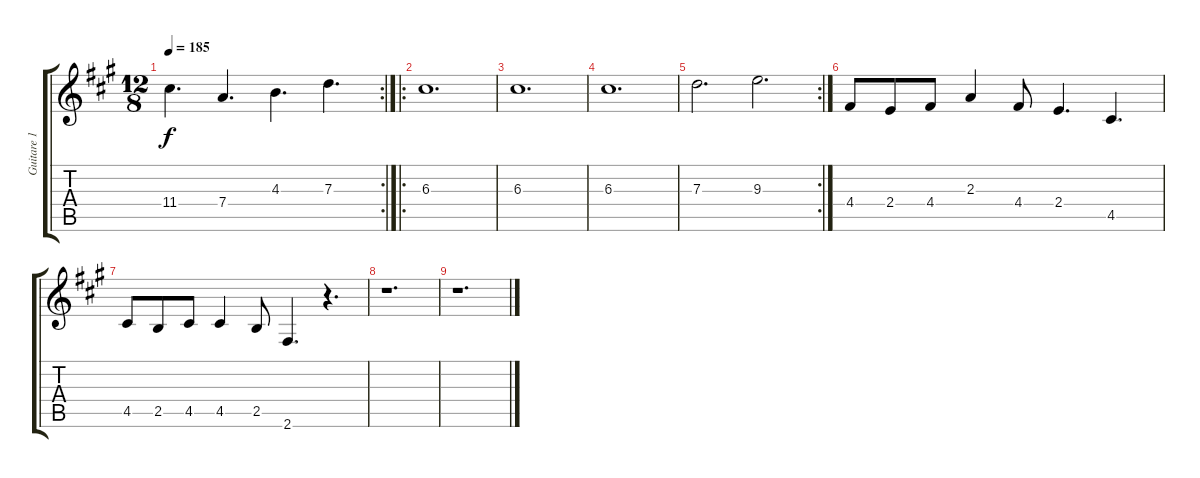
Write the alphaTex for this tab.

\track ("Guitare 1" "Guitare 1") {instrument overdrivenguitar}
\staff {score tabs}
\tuning (E4 B3 G3 D3 A2 E2) {hide}
\rc 2
\ts (12 8)
\tempo 185
\clef g2
\ks a
11.4.4{d dy f} 7.4.4{d} 4.3.4{d} 7.3.4{d} |
\ro
6.3.1{d} |
6.3.1{d} |
6.3.1{d} |
\rc 2
7.3.2{d} 9.3.2{d} |
4.4.8 2.4.8 4.4.8 2.3.4 4.4.8 2.4.4{d} 4.5.4{d} |
4.5.8 2.5.8 4.5.8 4.5.4 2.5.8 2.6.4{d} r.4{d} |
r.1{d} |
r.1{d}
